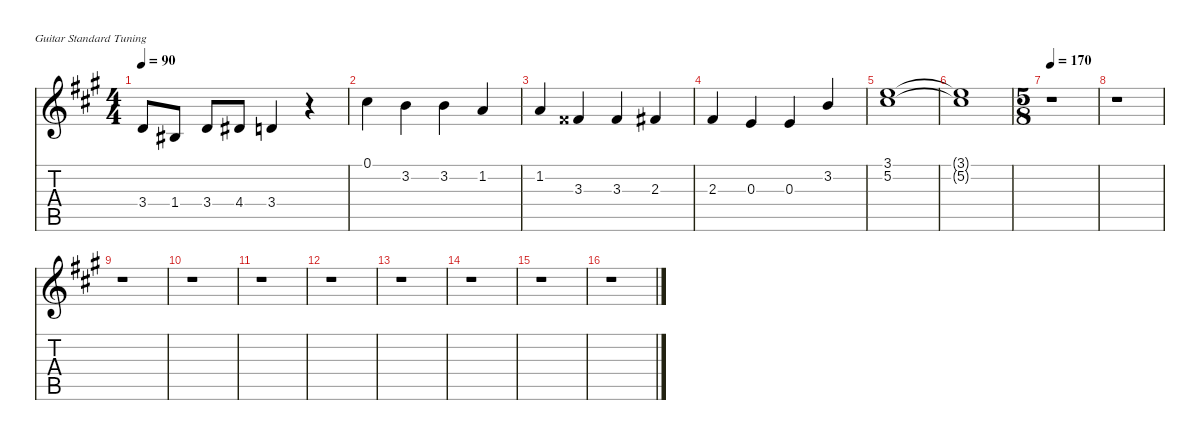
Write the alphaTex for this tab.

\defaultSystemsLayout 4
\hideDynamics
\bracketExtendMode nobrackets
\singleTrackTrackNamePolicy hidden
\multiTrackTrackNamePolicy hidden
\firstSystemTrackNameMode fullname
\firstSystemTrackNameOrientation horizontal
\otherSystemsTrackNameOrientation horizontal
\track ("Vocals" "sax.") {instrument altosax}
\staff {score tabs}
\tuning (E4 B3 G3 D3 A2 E2)
\displaytranspose 9
\ts (4 4)
\tempo 90
\clef g2
\ks a
3.4{acc forcenatural}.8{dy f beam Up} 1.4{acc #}.8{beam Up} 3.4{acc forcenatural}.8{beam Up} 4.4{acc #}.8{beam Up} 3.4{acc forcenatural}.4{beam Up} r.4{beam Up} |
0.1{acc #}.4{beam Down} 3.2{acc forcenatural}.4{beam Down} 3.2{acc forcenatural}.4{beam Down} 1.2{acc forcenatural}.4{beam Up} |
1.2{acc forcenatural}.4{beam Up} 3.3{acc x}.4{beam Up} 3.3{acc x}.4{beam Up} 2.3{acc #}.4{beam Up} |
2.3{acc #}.4{beam Up} 0.3{acc forcenatural}.4{beam Up} 0.3{acc forcenatural}.4{beam Up} 3.2{acc forcenatural}.4{beam Up} |
(3.1{acc forcenatural} 5.2{acc #}).1{beam Down} |
(3.1{t acc forcenatural} 5.2{t acc #}).1{beam Down} |
\ts (5 8)
\tempo 170
r.1{beam Down} |
r.1{beam Down} |
r.1{beam Down} |
r.1{beam Down} |
r.1{beam Down} |
r.1{beam Down} |
r.1{beam Down} |
r.1{beam Down} |
r.1{beam Down} |
r.1{beam Down}
